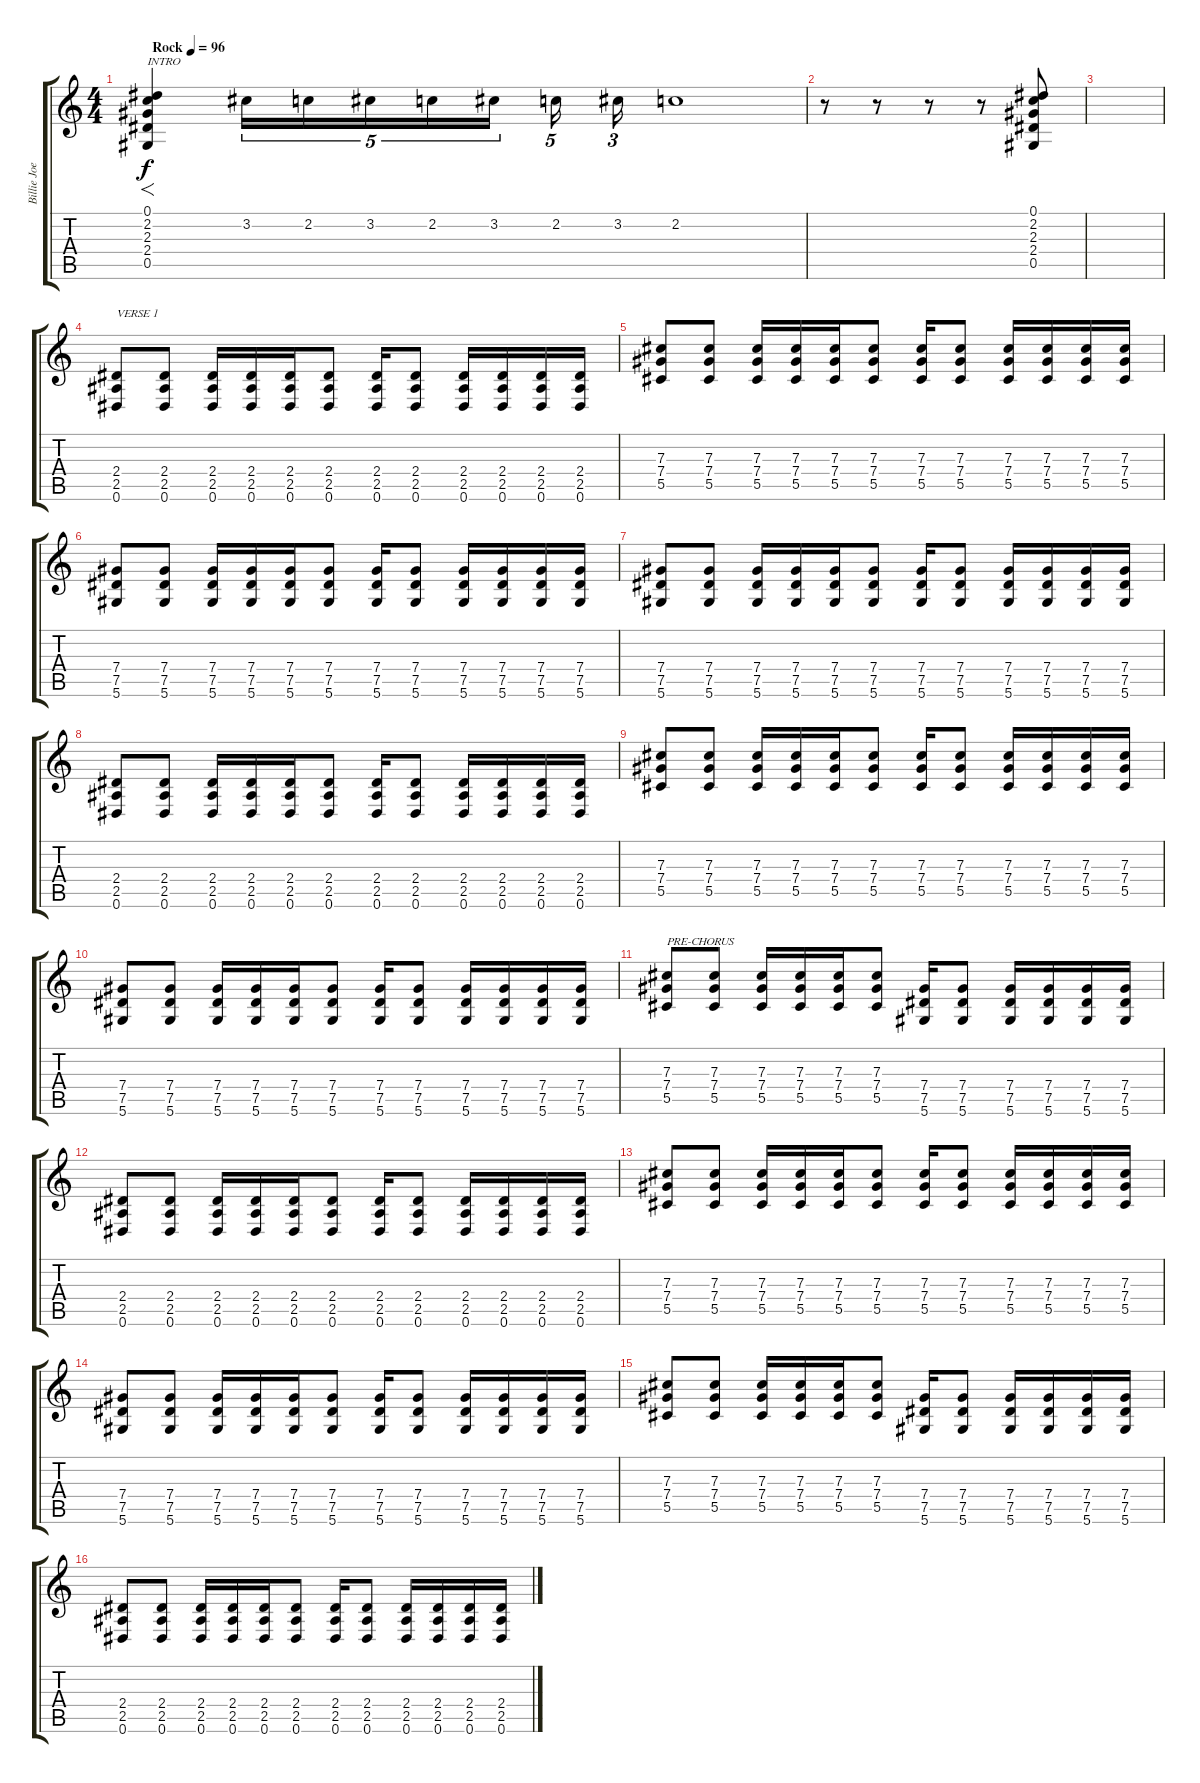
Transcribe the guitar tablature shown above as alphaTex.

\track ("Billie Joe Armstrong (Guitar)" "Billie Joe") {instrument overdrivenguitar}
\staff {score tabs}
\tuning (Eb4 Bb3 Gb3 Db3 Ab2 Eb2) {hide}
\ts (4 4)
\tempo (96 "Rock")
\clef g2
\ks c
(0.1 2.2 2.3 2.4 0.5).4{f txt "INTRO" dy f volume 3 instrument overdrivenguitar} 3.2.16{tu (5 4) volume 3} 2.2.16{tu (5 4) volume 4} 3.2.16{tu (5 4) volume 5} 2.2.16{tu (5 4) volume 6} 3.2.16{tu (5 4) volume 7} 2.2.16{tu (5 4) volume 8} 3.2.16{tu (3 2) volume 9} 2.2.1{volume 10} |
r.8 r.8 r.8 r.8 (0.1 2.2 2.3 2.4 0.5).8 |
|
(2.4 2.5 0.6).8{txt "VERSE 1"} (2.4 2.5 0.6).8 (2.4 2.5 0.6).16 (2.4 2.5 0.6).16 (2.4 2.5 0.6).16 (2.4 2.5 0.6).8 (2.4 2.5 0.6).16 (2.4 2.5 0.6).8 (2.4 2.5 0.6).16 (2.4 2.5 0.6).16 (2.4 2.5 0.6).16 (2.4 2.5 0.6).16 |
(7.3 7.4 5.5).8 (7.3 7.4 5.5).8 (7.3 7.4 5.5).16 (7.3 7.4 5.5).16 (7.3 7.4 5.5).16 (7.3 7.4 5.5).8 (7.3 7.4 5.5).16 (7.3 7.4 5.5).8 (7.3 7.4 5.5).16 (7.3 7.4 5.5).16 (7.3 7.4 5.5).16 (7.3 7.4 5.5).16 |
(7.4 7.5 5.6).8 (7.4 7.5 5.6).8 (7.4 7.5 5.6).16 (7.4 7.5 5.6).16 (7.4 7.5 5.6).16 (7.4 7.5 5.6).8 (7.4 7.5 5.6).16 (7.4 7.5 5.6).8 (7.4 7.5 5.6).16 (7.4 7.5 5.6).16 (7.4 7.5 5.6).16 (7.4 7.5 5.6).16 |
(7.4 7.5 5.6).8 (7.4 7.5 5.6).8 (7.4 7.5 5.6).16 (7.4 7.5 5.6).16 (7.4 7.5 5.6).16 (7.4 7.5 5.6).8 (7.4 7.5 5.6).16 (7.4 7.5 5.6).8 (7.4 7.5 5.6).16 (7.4 7.5 5.6).16 (7.4 7.5 5.6).16 (7.4 7.5 5.6).16 |
(2.4 2.5 0.6).8 (2.4 2.5 0.6).8 (2.4 2.5 0.6).16 (2.4 2.5 0.6).16 (2.4 2.5 0.6).16 (2.4 2.5 0.6).8 (2.4 2.5 0.6).16 (2.4 2.5 0.6).8 (2.4 2.5 0.6).16 (2.4 2.5 0.6).16 (2.4 2.5 0.6).16 (2.4 2.5 0.6).16 |
(7.3 7.4 5.5).8 (7.3 7.4 5.5).8 (7.3 7.4 5.5).16 (7.3 7.4 5.5).16 (7.3 7.4 5.5).16 (7.3 7.4 5.5).8 (7.3 7.4 5.5).16 (7.3 7.4 5.5).8 (7.3 7.4 5.5).16 (7.3 7.4 5.5).16 (7.3 7.4 5.5).16 (7.3 7.4 5.5).16 |
(7.4 7.5 5.6).8 (7.4 7.5 5.6).8 (7.4 7.5 5.6).16 (7.4 7.5 5.6).16 (7.4 7.5 5.6).16 (7.4 7.5 5.6).8 (7.4 7.5 5.6).16 (7.4 7.5 5.6).8 (7.4 7.5 5.6).16 (7.4 7.5 5.6).16 (7.4 7.5 5.6).16 (7.4 7.5 5.6).16 |
(7.3 7.4 5.5).8{txt "PRE-CHORUS"} (7.3 7.4 5.5).8 (7.3 7.4 5.5).16 (7.3 7.4 5.5).16 (7.3 7.4 5.5).16 (7.3 7.4 5.5).8 (7.4 7.5 5.6).16 (7.4 7.5 5.6).8 (7.4 7.5 5.6).16 (7.4 7.5 5.6).16 (7.4 7.5 5.6).16 (7.4 7.5 5.6).16 |
(2.4 2.5 0.6).8 (2.4 2.5 0.6).8 (2.4 2.5 0.6).16 (2.4 2.5 0.6).16 (2.4 2.5 0.6).16 (2.4 2.5 0.6).8 (2.4 2.5 0.6).16 (2.4 2.5 0.6).8 (2.4 2.5 0.6).16 (2.4 2.5 0.6).16 (2.4 2.5 0.6).16 (2.4 2.5 0.6).16 |
(7.3 7.4 5.5).8 (7.3 7.4 5.5).8 (7.3 7.4 5.5).16 (7.3 7.4 5.5).16 (7.3 7.4 5.5).16 (7.3 7.4 5.5).8 (7.3 7.4 5.5).16 (7.3 7.4 5.5).8 (7.3 7.4 5.5).16 (7.3 7.4 5.5).16 (7.3 7.4 5.5).16 (7.3 7.4 5.5).16 |
(7.4 7.5 5.6).8 (7.4 7.5 5.6).8 (7.4 7.5 5.6).16 (7.4 7.5 5.6).16 (7.4 7.5 5.6).16 (7.4 7.5 5.6).8 (7.4 7.5 5.6).16 (7.4 7.5 5.6).8 (7.4 7.5 5.6).16 (7.4 7.5 5.6).16 (7.4 7.5 5.6).16 (7.4 7.5 5.6).16 |
(7.3 7.4 5.5).8 (7.3 7.4 5.5).8 (7.3 7.4 5.5).16 (7.3 7.4 5.5).16 (7.3 7.4 5.5).16 (7.3 7.4 5.5).8 (7.4 7.5 5.6).16 (7.4 7.5 5.6).8 (7.4 7.5 5.6).16 (7.4 7.5 5.6).16 (7.4 7.5 5.6).16 (7.4 7.5 5.6).16 |
(2.4 2.5 0.6).8 (2.4 2.5 0.6).8 (2.4 2.5 0.6).16 (2.4 2.5 0.6).16 (2.4 2.5 0.6).16 (2.4 2.5 0.6).8 (2.4 2.5 0.6).16 (2.4 2.5 0.6).8 (2.4 2.5 0.6).16 (2.4 2.5 0.6).16 (2.4 2.5 0.6).16 (2.4 2.5 0.6).16
